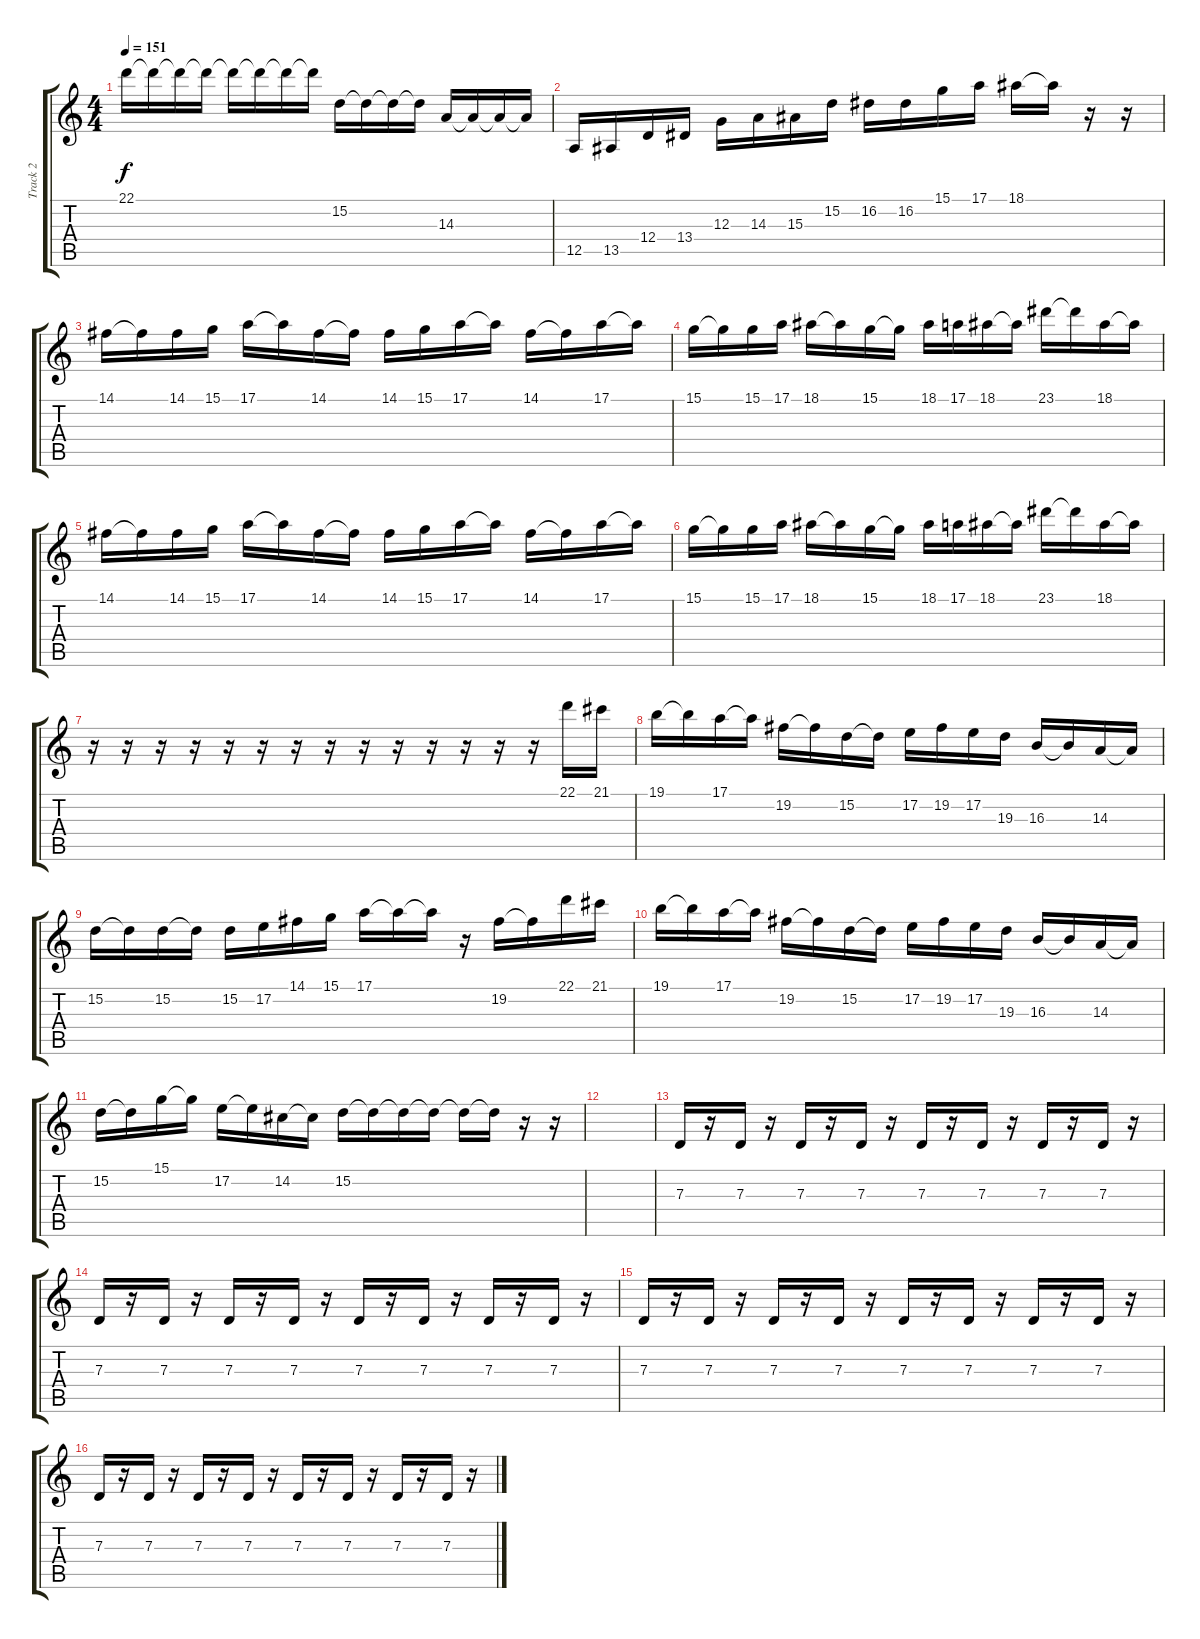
\track ("Track 2" "Track 2") {instrument lead5charang}
\staff {score tabs}
\tuning (E4 B3 G3 D3 A2 E2) {hide}
\ts (4 4)
\tempo 151
\clef g2
\ks c
22.1.16{dy f} 22.1{t}.16 22.1{t}.16 22.1{t}.16 22.1{t}.16 22.1{t}.16 22.1{t}.16 22.1{t}.16 15.2.16 15.2{t}.16 15.2{t}.16 15.2{t}.16 14.3.16 14.3{t}.16 14.3{t}.16 14.3{t}.16 |
12.5.16 13.5.16 12.4.16 13.4.16 12.3.16 14.3.16 15.3.16 15.2.16 16.2.16 16.2.16 15.1.16 17.1.16 18.1.16 18.1{t}.16 r.16 r.16 |
14.1.16 14.1{t}.16 14.1.16 15.1.16 17.1.16 17.1{t}.16 14.1.16 14.1{t}.16 14.1.16 15.1.16 17.1.16 17.1{t}.16 14.1.16 14.1{t}.16 17.1.16 17.1{t}.16 |
15.1.16 15.1{t}.16 15.1.16 17.1.16 18.1.16 18.1{t}.16 15.1.16 15.1{t}.16 18.1.16 17.1.16 18.1.16 18.1{t}.16 23.1.16 23.1{t}.16 18.1.16 18.1{t}.16 |
14.1.16 14.1{t}.16 14.1.16 15.1.16 17.1.16 17.1{t}.16 14.1.16 14.1{t}.16 14.1.16 15.1.16 17.1.16 17.1{t}.16 14.1.16 14.1{t}.16 17.1.16 17.1{t}.16 |
15.1.16 15.1{t}.16 15.1.16 17.1.16 18.1.16 18.1{t}.16 15.1.16 15.1{t}.16 18.1.16 17.1.16 18.1.16 18.1{t}.16 23.1.16 23.1{t}.16 18.1.16 18.1{t}.16 |
r.16 r.16 r.16 r.16 r.16 r.16 r.16 r.16 r.16 r.16 r.16 r.16 r.16 r.16 22.1.16 21.1.16 |
19.1.16 19.1{t}.16 17.1.16 17.1{t}.16 19.2.16 19.2{t}.16 15.2.16 15.2{t}.16 17.2.16 19.2.16 17.2.16 19.3.16 16.3.16 16.3{t}.16 14.3.16 14.3{t}.16 |
15.2.16 15.2{t}.16 15.2.16 15.2{t}.16 15.2.16 17.2.16 14.1.16 15.1.16 17.1.16 17.1{t}.16 17.1{t}.16 r.16 19.2.16 19.2{t}.16 22.1.16 21.1.16 |
19.1.16 19.1{t}.16 17.1.16 17.1{t}.16 19.2.16 19.2{t}.16 15.2.16 15.2{t}.16 17.2.16 19.2.16 17.2.16 19.3.16 16.3.16 16.3{t}.16 14.3.16 14.3{t}.16 |
15.2.16 15.2{t}.16 15.1.16 15.1{t}.16 17.2.16 17.2{t}.16 14.2.16 14.2{t}.16 15.2.16 15.2{t}.16 15.2{t}.16 15.2{t}.16 15.2{t}.16 15.2{t}.16 r.16 r.16 |
|
7.3.16 r.16 7.3.16 r.16 7.3.16 r.16 7.3.16 r.16 7.3.16 r.16 7.3.16 r.16 7.3.16 r.16 7.3.16 r.16 |
7.3.16 r.16 7.3.16 r.16 7.3.16 r.16 7.3.16 r.16 7.3.16 r.16 7.3.16 r.16 7.3.16 r.16 7.3.16 r.16 |
7.3.16 r.16 7.3.16 r.16 7.3.16 r.16 7.3.16 r.16 7.3.16 r.16 7.3.16 r.16 7.3.16 r.16 7.3.16 r.16 |
7.3.16 r.16 7.3.16 r.16 7.3.16 r.16 7.3.16 r.16 7.3.16 r.16 7.3.16 r.16 7.3.16 r.16 7.3.16 r.16
